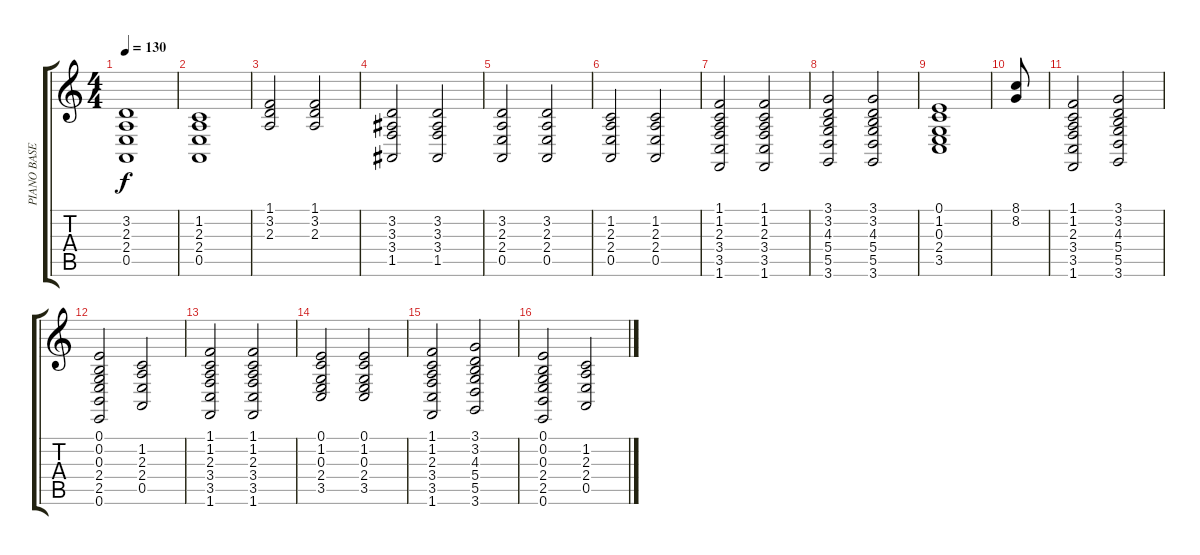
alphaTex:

\track ("PIANO BASE" "PIANO BASE") {mute instrument brightacousticpiano}
\staff {score tabs}
\tuning (E4 B3 G3 D3 A2 E2) {hide}
\ts (4 4)
\tempo 130
\clef g2
\ks c
(3.2 2.3 2.4 0.5).1{dy f} |
(1.2 2.3 2.4 0.5).1 |
(1.1 3.2 2.3).2 (1.1 3.2 2.3).2 |
(3.2 3.3 3.4 1.5).2 (3.2 3.3 3.4 1.5).2 |
(3.2 2.3 2.4 0.5).2 (3.2 2.3 2.4 0.5).2 |
(1.2 2.3 2.4 0.5).2 (1.2 2.3 2.4 0.5).2 |
(1.1 1.2 2.3 3.4 3.5 1.6).2 (1.1 1.2 2.3 3.4 3.5 1.6).2 |
(3.1 3.2 4.3 5.4 5.5 3.6).2 (3.1 3.2 4.3 5.4 5.5 3.6).2 |
(0.1 1.2 0.3 2.4 3.5).1 |
(8.1 8.2).8 |
(1.1 1.2 2.3 3.4 3.5 1.6).2 (3.1 3.2 4.3 5.4 5.5 3.6).2 |
(0.1 0.2 0.3 2.4 2.5 0.6).2 (1.2 2.3 2.4 0.5).2 |
(1.1 1.2 2.3 3.4 3.5 1.6).2 (1.1 1.2 2.3 3.4 3.5 1.6).2 |
(0.1 1.2 0.3 2.4 3.5).2 (0.1 1.2 0.3 2.4 3.5).2 |
(1.1 1.2 2.3 3.4 3.5 1.6).2 (3.1 3.2 4.3 5.4 5.5 3.6).2 |
(0.1 0.2 0.3 2.4 2.5 0.6).2 (1.2 2.3 2.4 0.5).2
